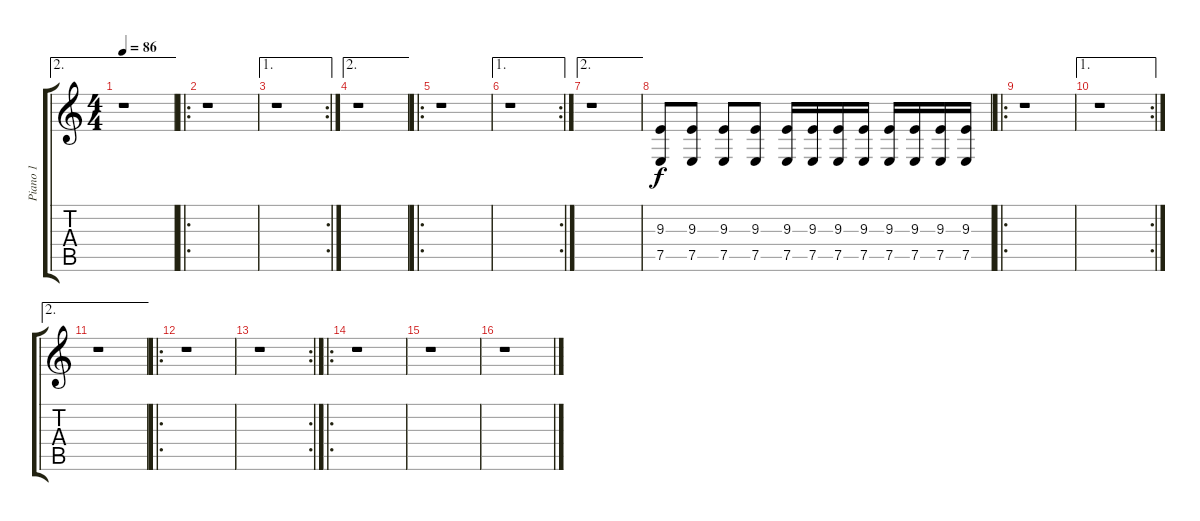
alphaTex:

\track ("Piano 1" "Piano 1") {instrument honkytonkpiano}
\staff {score tabs}
\tuning (E4 B3 G3 D3 A2 E2) {hide}
\ae 2
\ts (4 4)
\tempo 86
\clef g2
\ks c
r.1{dy f} |
\ro
r.1 |
\ae 1
\rc 2
r.1 |
\ae 2
r.1 |
\ro
r.1 |
\ae 1
\rc 2
r.1 |
\ae 2
r.1 |
(9.3 7.5).8 (9.3 7.5).8 (9.3 7.5).8 (9.3 7.5).8 (9.3 7.5).16 (9.3 7.5).16 (9.3 7.5).16 (9.3 7.5).16 (9.3 7.5).16 (9.3 7.5).16 (9.3 7.5).16 (9.3 7.5).16 |
\ro
r.1 |
\ae 1
\rc 2
r.1 |
\ae 2
r.1 |
\ro
r.1 |
\rc 2
r.1 |
\ro
r.1 |
r.1 |
r.1
